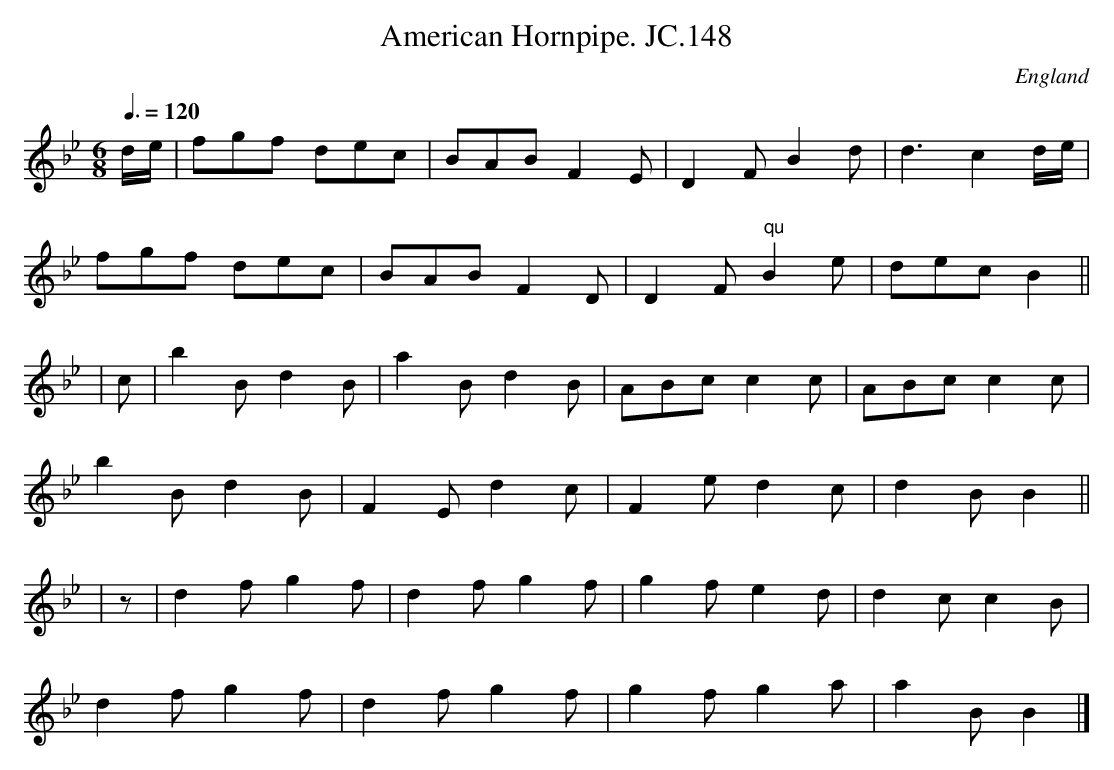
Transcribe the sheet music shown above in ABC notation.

X:1
T:American Hornpipe. JC.148
O:England
M:6/8
L:1/8
Q:3/8=120
K:Bb major
d/e/|\
fgf dec|BAB F2E|D2F B2d|d3 c2d/e/|!
fgf dec|BAB F2D|D2F " qu"B2e|dec B2||!
|c|b2B d2B|a2B d2B|ABc c2c|ABc c2c|!
b2Bd2B|F2E d2c|F2e d2c|d2B B2||!
|z|d2f g2f|d2f g2f|g2f e2d|d2c c2B|!
d2f g2f|d2f g2f|g2f g2a|a2B B2|]
